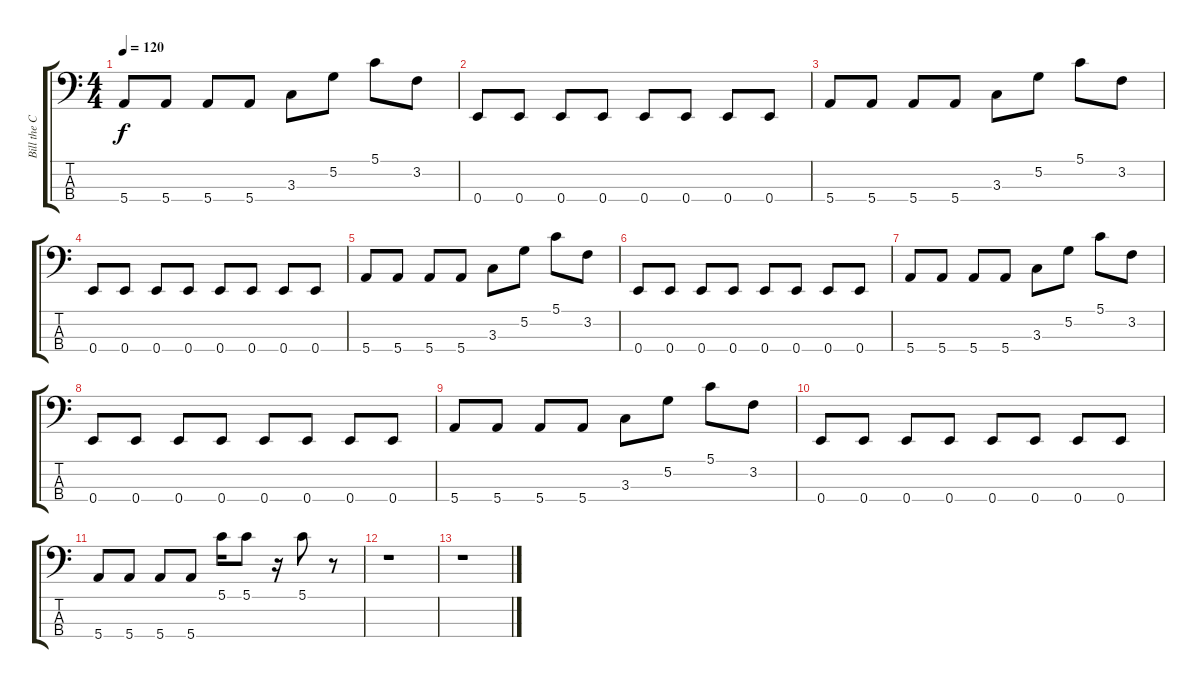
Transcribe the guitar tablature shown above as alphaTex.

\track ("Bill the CM" "Bill the C") {instrument electricbassfinger}
\staff {score tabs}
\tuning (G2 D2 A1 E1) {hide}
\ts (4 4)
\tempo 120
\clef f4
\ks c
5.4.8{dy f} 5.4.8 5.4.8 5.4.8 3.3.8 5.2.8 5.1.8 3.2.8 |
0.4.8 0.4.8 0.4.8 0.4.8 0.4.8 0.4.8 0.4.8 0.4.8 |
5.4.8 5.4.8 5.4.8 5.4.8 3.3.8 5.2.8 5.1.8 3.2.8 |
0.4.8 0.4.8 0.4.8 0.4.8 0.4.8 0.4.8 0.4.8 0.4.8 |
5.4.8 5.4.8 5.4.8 5.4.8 3.3.8 5.2.8 5.1.8 3.2.8 |
0.4.8 0.4.8 0.4.8 0.4.8 0.4.8 0.4.8 0.4.8 0.4.8 |
5.4.8 5.4.8 5.4.8 5.4.8 3.3.8 5.2.8 5.1.8 3.2.8 |
0.4.8 0.4.8 0.4.8 0.4.8 0.4.8 0.4.8 0.4.8 0.4.8 |
5.4.8 5.4.8 5.4.8 5.4.8 3.3.8 5.2.8 5.1.8 3.2.8 |
0.4.8 0.4.8 0.4.8 0.4.8 0.4.8 0.4.8 0.4.8 0.4.8 |
5.4.8 5.4.8 5.4.8 5.4.8 5.1.16 5.1.8 r.16 5.1.8 r.8 |
r.1 |
r.1
